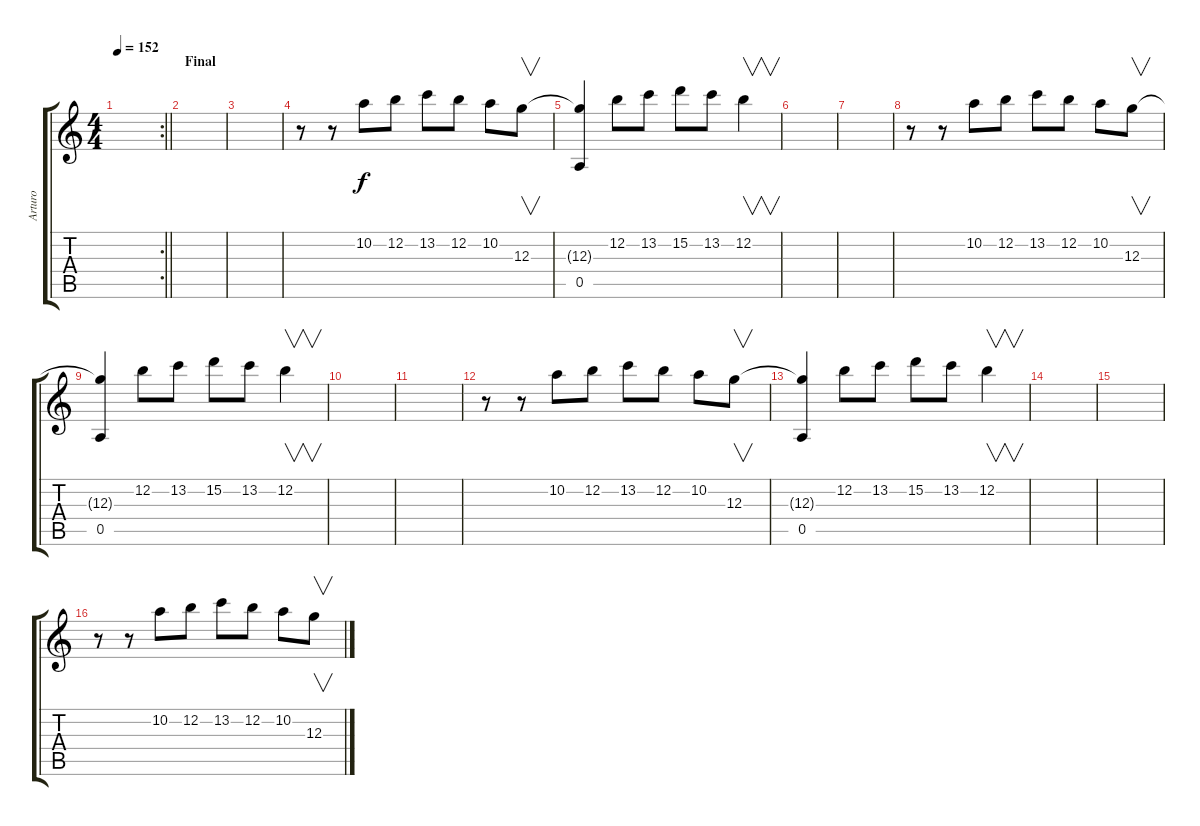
\track ("Arturo" "Arturo") {instrument distortionguitar}
\staff {score tabs}
\tuning (E4 B3 G3 D3 A2 E2) {hide}
\rc 2
\ts (4 4)
\tempo 152
\clef g2
\barLineRight lightlight
\ks c
|
\section ("" "Final")
|
|
r.8 r.8 10.2.8 12.2.8 13.2.8 12.2.8 10.2.8 12.3.8{v} |
(12.3{t} 0.5).4 12.2.8 13.2.8 15.2.8 13.2.8 12.2.4{v} |
|
|
r.8 r.8 10.2.8 12.2.8 13.2.8 12.2.8 10.2.8 12.3.8{v} |
(12.3{t} 0.5).4 12.2.8 13.2.8 15.2.8 13.2.8 12.2.4{v} |
|
|
r.8 r.8 10.2.8 12.2.8 13.2.8 12.2.8 10.2.8 12.3.8{v} |
(12.3{t} 0.5).4 12.2.8 13.2.8 15.2.8 13.2.8 12.2.4{v} |
|
|
r.8 r.8 10.2.8 12.2.8 13.2.8 12.2.8 10.2.8 12.3.8{v}
